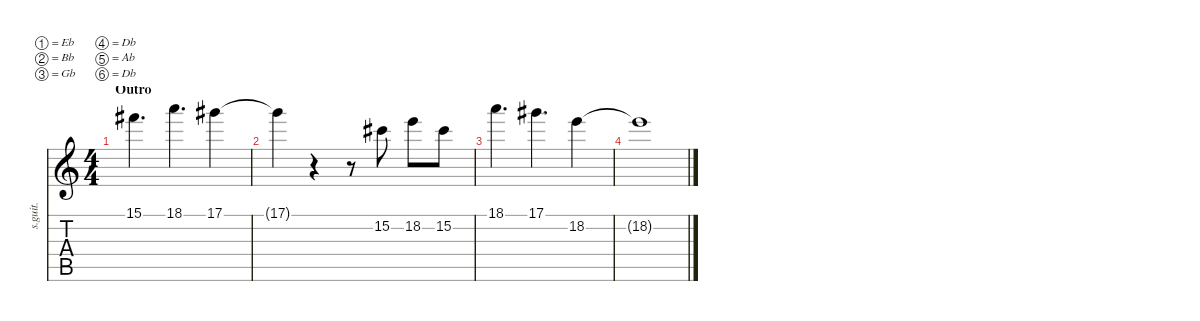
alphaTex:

\defaultSystemsLayout 4
\hideDynamics
\bracketExtendMode nobrackets
\track ("Joe Hahn (Samples)" "s.guit.") {instrument electricgrandpiano}
\staff {score tabs}
\tuning (Eb4 Bb3 Gb3 Db3 Ab2 Db2)
\displaytranspose 12
\ts (4 4)
\section ("" "Outro")
\tempo (110 hide)
\clef g2
\ks c
15.1{acc #}.4{d dy f} 18.1.4{d} 17.1{acc #}.4 |
17.1{t acc #}.4 r.4 r.8 15.2{acc #}.8 18.2.8 15.2{acc #}.8 |
18.1.4{d} 17.1{acc #}.4{d} 18.2.4 |
18.2{t}.1
